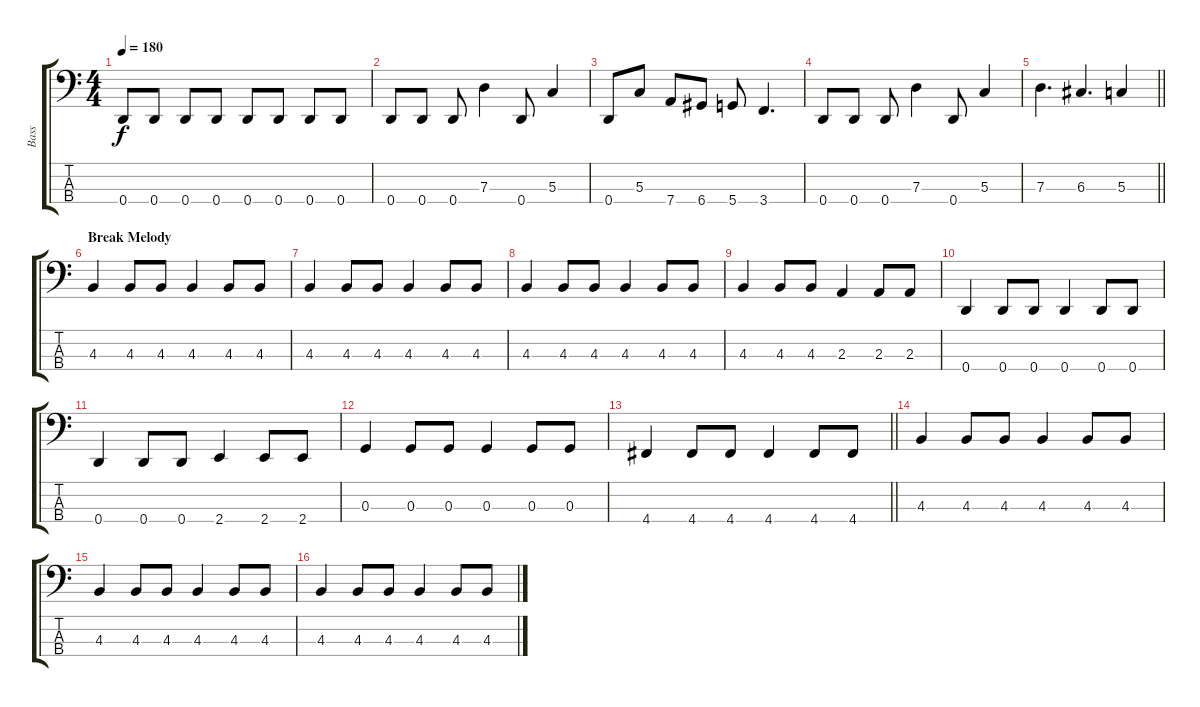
\track ("Bass" "Bass") {instrument electricbasspick}
\staff {score tabs}
\tuning (F2 C2 G1 D1) {hide}
\ts (4 4)
\tempo 180
\clef f4
\ks c
0.4.8{dy f} 0.4.8 0.4.8 0.4.8 0.4.8 0.4.8 0.4.8 0.4.8 |
0.4.8 0.4.8 0.4.8 7.3.4 0.4.8 5.3.4 |
0.4.8 5.3.8 7.4.8 6.4.8 5.4.8 3.4.4{d} |
0.4.8 0.4.8 0.4.8 7.3.4 0.4.8 5.3.4 |
\barLineRight lightlight
7.3.4{d} 6.3.4{d} 5.3.4 |
\section ("" "Break Melody")
4.3.4 4.3.8 4.3.8 4.3.4 4.3.8 4.3.8 |
4.3.4 4.3.8 4.3.8 4.3.4 4.3.8 4.3.8 |
4.3.4 4.3.8 4.3.8 4.3.4 4.3.8 4.3.8 |
4.3.4 4.3.8 4.3.8 2.3.4 2.3.8 2.3.8 |
0.4.4 0.4.8 0.4.8 0.4.4 0.4.8 0.4.8 |
0.4.4 0.4.8 0.4.8 2.4.4 2.4.8 2.4.8 |
0.3.4 0.3.8 0.3.8 0.3.4 0.3.8 0.3.8 |
\barLineRight lightlight
4.4.4 4.4.8 4.4.8 4.4.4 4.4.8 4.4.8 |
4.3.4 4.3.8 4.3.8 4.3.4 4.3.8 4.3.8 |
4.3.4 4.3.8 4.3.8 4.3.4 4.3.8 4.3.8 |
4.3.4 4.3.8 4.3.8 4.3.4 4.3.8 4.3.8
